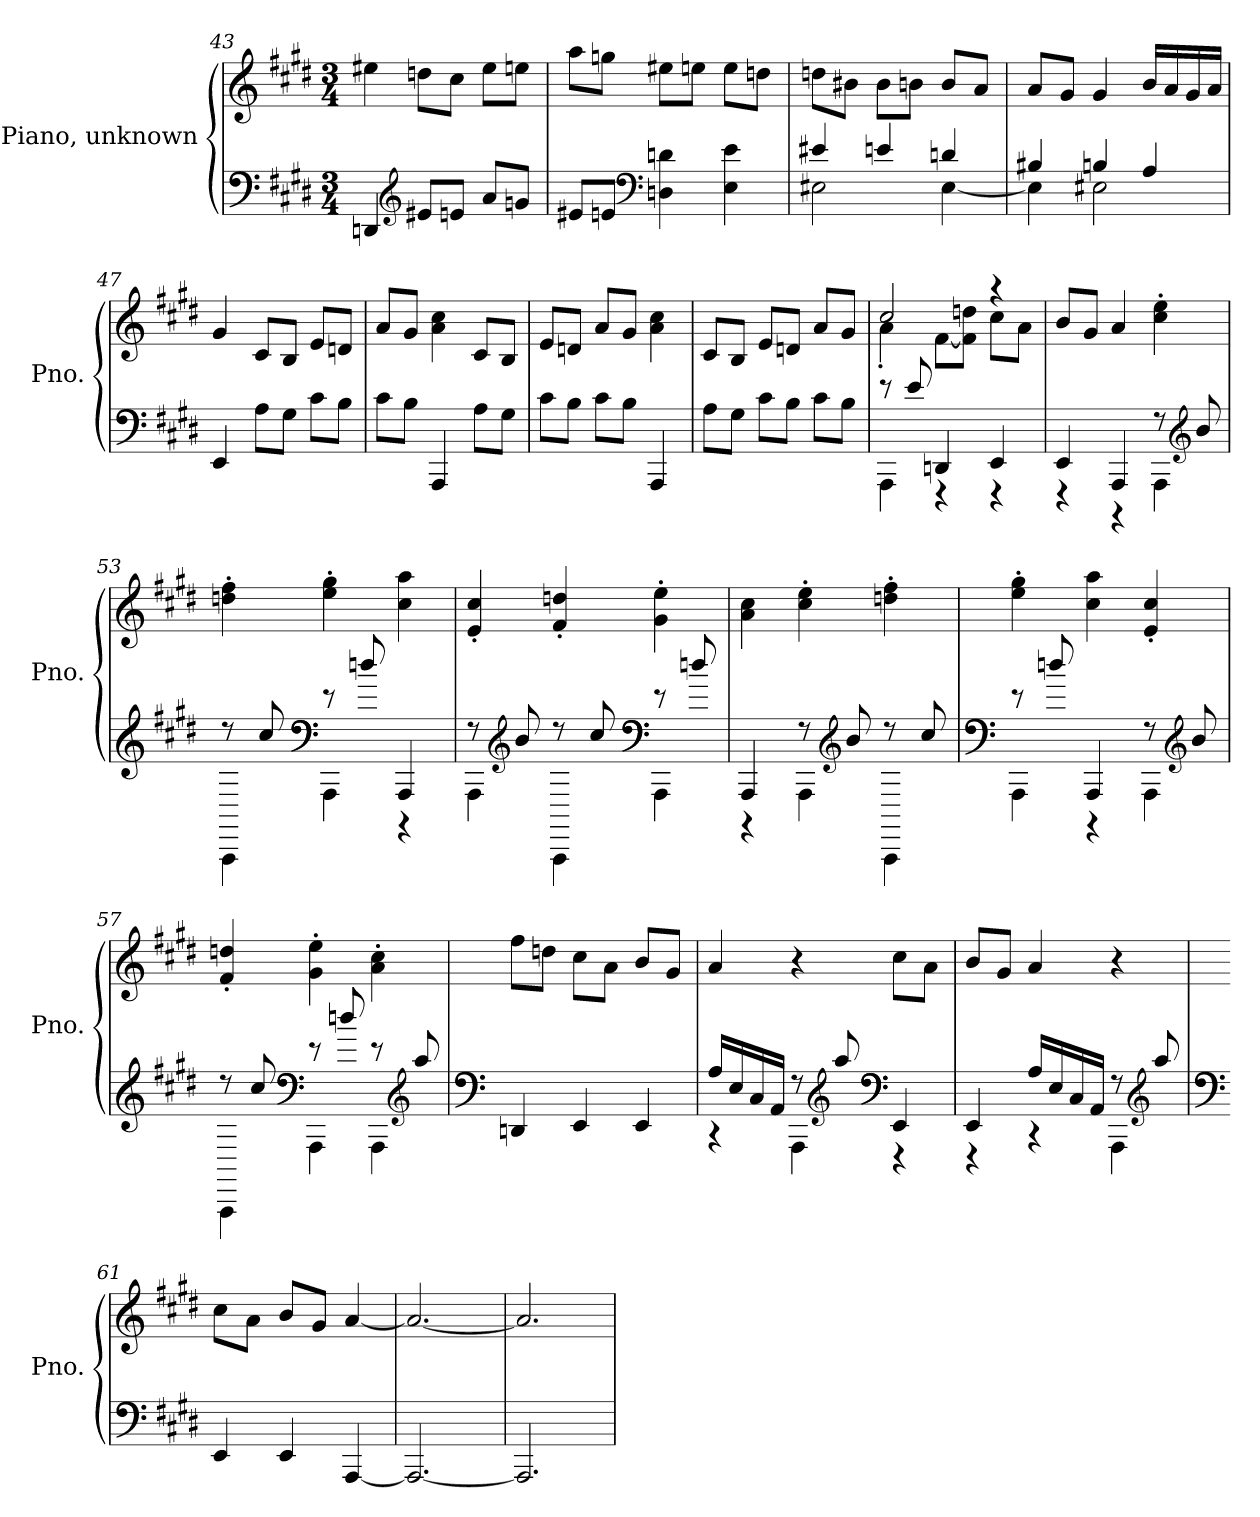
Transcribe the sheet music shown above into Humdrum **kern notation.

**kern	**kern
*part1	*part1
*staff2	*staff1
*I"Piano, unknown	*
*I'Pno.	*
*clefF4	*clefG2
*k[f#c#g#d#]	*k[f#c#g#d#]
*M3/4	*M3/4
=43	=43
4DDn/	4ee#X\
*clefG2	*
8e#X/L	8ddn\L
8en/J	8cc#\J
8a/L	8ee#\L
8gn/J	8een\J
!!LO:LB:g=z
=44	=44
8e#X/L	8aa\L
8en/J	8ggn\J
*clefF4	*
4Dn\ 4dn\	8ee#X\L
.	8een\J
4E\ 4e\	8ee\L
.	8ddn\J
=45	=45
*^	*
4e#X/	2E#X\	8ddn\L
.	.	8b#X\J
4en/	.	8b#\L
.	.	8bn\J
4dn/	[4E#\	8b/L
.	.	8a/J
=46	=46	=46
4B#X/	4E#\]	8a/L
.	.	8g#/J
4Bn/	2E#X\	4g#/
4A/	.	16b/LL
.	.	16a/
.	.	16g#/
.	.	16a/JJ
*v	*v	*
=47	=47
4EE/	4g#/
8A\L	8c#/L
8G#\J	8B/J
8c#\L	8e/L
8B\J	8dn/J
=48	=48
8c#\L	8a/L
8B\J	8g#/J
4AAA/	4a\ 4cc#\
8A\L	8c#/L
8G#\J	8B/J
!!LO:LB:g=z
=49	=49
8c#\L	8e/L
8B\J	8dn/J
8c#\L	8a/L
8B\J	8g#/J
4AAA/	4a\ 4cc#\
=50	=50
8A\L	8c#/L
8G#\J	8B/J
8c#\L	8e/L
8B\J	8dn/J
8c#\L	8a/L
8B\J	8g#/J
=51	=51
*^	*^
8r	4AAA\	2cc#/	4a'\
8e/	.	.	.
4DDn/	4r	.	[8f#\L
.	.	.	8f#\] 8ddn\J
4EE/	4r	4r	8cc#\L
.	.	.	8a\J
*	*	*v	*v
=52	=52	=52
4EE/	4r	8b/L
.	.	8g#/J
4AAA/	4r	4a/
8r	4AAA\	4cc#\' 4ee\'
*clefG2	*	*
8b/	.	.
=53	=53	=53
8r	4AAA\	4ddn\' 4ff#\'
8cc#/	.	.
*clefF4	*	*
8r	4AAA\	4ee\' 4gg#\'
8ddn/	.	.
4AAA/	4r	4cc#\ 4aa\
!!LO:LB:g=z
=54	=54	=54
8r	4AAA\	4e/' 4cc#/'
*clefG2	*	*
8b/	.	.
8r	4AAA\	4f#/' 4ddn/'
8cc#/	.	.
*clefF4	*	*
8r	4AAA\	4g#\' 4ee\'
8ddn/	.	.
=55	=55	=55
4AAA/	4r	4a\ 4cc#\
8r	4AAA\	4cc#\' 4ee\'
*clefG2	*	*
8b/	.	.
8r	4AAA\	4ddn\' 4ff#\'
8cc#/	.	.
=56	=56	=56
*clefF4	*	*
8r	4AAA\	4ee\' 4gg#\'
8ddn/	.	.
4AAA/	4r	4cc#\ 4aa\
8r	4AAA\	4e/' 4cc#/'
*clefG2	*	*
8b/	.	.
!!LO:PB:g=z
=57	=57	=57
8r	4AAA\	4f#/' 4ddn/'
8cc#/	.	.
*clefF4	*	*
8r	4AAA\	4g#\' 4ee\'
8ddn/	.	.
8r	4AAA\	4a\' 4cc#\'
*clefG2	*	*
8aa/	.	.
*v	*v	*
=58	=58
*clefF4	*
4DDn/	8ff#\L
.	8ddn\J
4EE/	8cc#\L
.	8a\J
4EE/	8b/L
.	8g#/J
=59	=59
*^	*
16A/LL	4r	4a/
16E/	.	.
16C#/	.	.
16AA/JJ	.	.
8r	4AAA\	4r
*clefG2	*	*
8aa/	.	.
*clefF4	*	*
4EE/	4r	8cc#\L
.	.	8a\J
!!LO:LB:g=z
=60	=60	=60
4EE/	4r	8b/L
.	.	8g#/J
16A/LL	4r	4a/
16E/	.	.
16C#/	.	.
16AA/JJ	.	.
8r	4AAA\	4r
*clefG2	*	*
8aa/	.	.
*v	*v	*
=61	=61
*clefF4	*
4EE/	8cc#\L
.	8a\J
4EE/	8b/L
.	8g#/J
[4AAA/	[4a/
=62	=62
2.AAA/_	2.a/_
=63	=63
2.AAA/]	2.a/]
=	=
*-	*-
